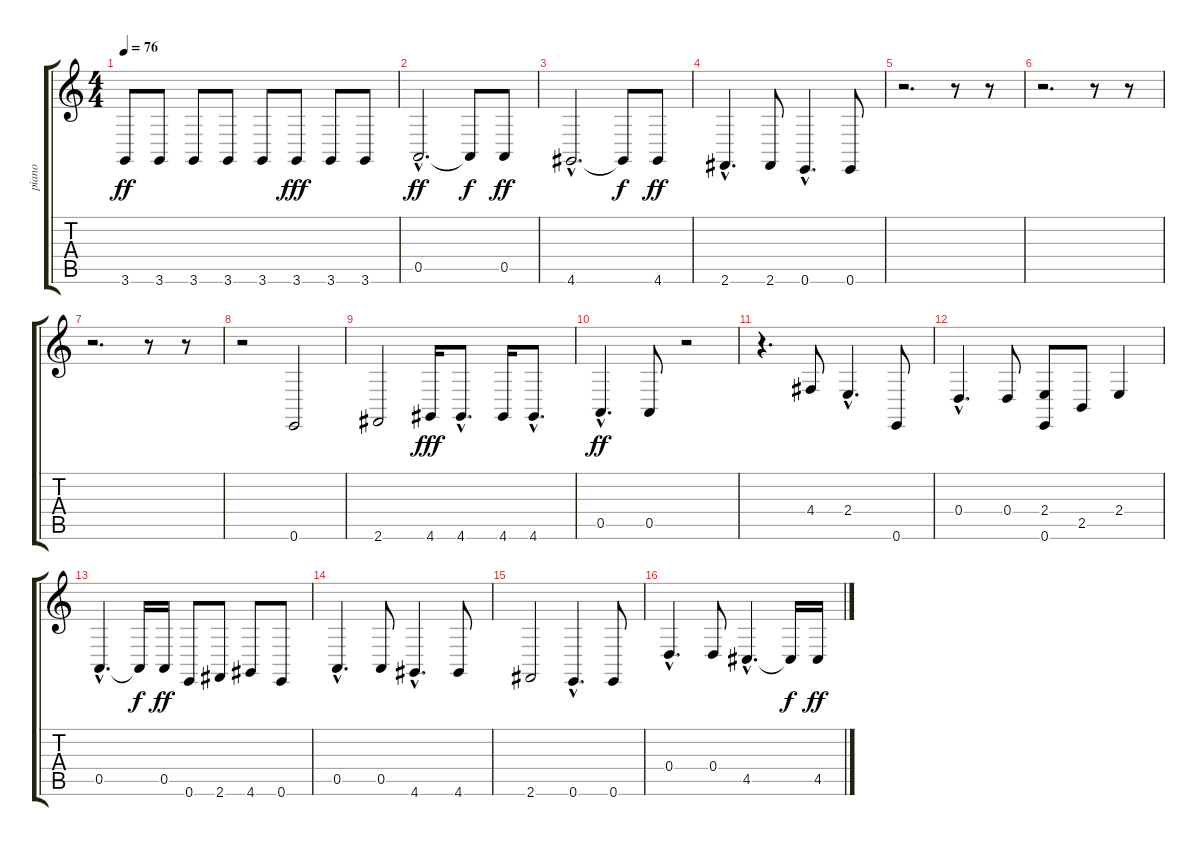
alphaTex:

\track ("piano" "piano") {instrument acousticgrandpiano}
\staff {score tabs}
\tuning (E4 B3 G3 D3 A2 E2) {hide}
\ts (4 4)
\tempo 76
\clef g2
\ks c
3.6.8{dy ff} 3.6.8 3.6.8 3.6.8 3.6.8 3.6.8{dy fff} 3.6.8 3.6.8 |
0.5{hac}.2{d dy ff} 0.5{t}.8{dy f} 0.5.8{dy ff} |
4.6{hac}.2{d} 4.6{t}.8{dy f} 4.6.8{dy ff} |
2.6{hac}.4{d} 2.6.8 0.6{hac}.4{d} 0.6.8 |
r.2{d} r.8 r.8 |
r.2{d} r.8 r.8 |
r.2{d} r.8 r.8 |
r.2 0.6.2 |
2.6.2 4.6.16{dy fff} 4.6{hac}.8{d} 4.6.16 4.6{hac}.8{d} |
0.5{hac}.4{d dy ff} 0.5.8 r.2 |
r.4{d} 4.4.8 2.4{hac}.4{d} 0.6.8 |
0.4{hac}.4{d} 0.4.8 (2.4 0.6).8 2.5.8 2.4.4 |
0.5{hac}.4{d} 0.5{t}.16{dy f} 0.5.16{dy ff} 0.6.8 2.6.8 4.6.8 0.6.8 |
0.5{hac}.4{d} 0.5.8 4.6{hac}.4{d} 4.6.8 |
2.6.2 0.6{hac}.4{d} 0.6.8 |
0.4{hac}.4{d} 0.4.8 4.5{hac}.4{d} 4.5{t}.16{dy f} 4.5.16{dy ff}
